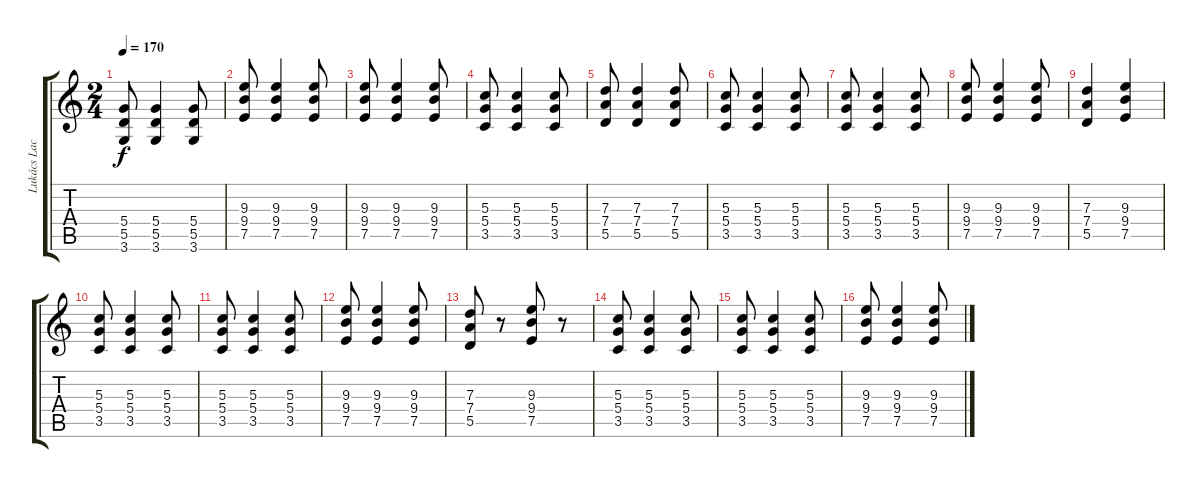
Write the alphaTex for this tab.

\track ("Lukács Laci (gitár)" "Lukács Lac") {instrument overdrivenguitar}
\staff {score tabs}
\tuning (E4 B3 G3 D3 A2 E2) {hide}
\ts (2 4)
\tempo 170
\clef g2
\ks c
(5.4 5.5 3.6).8{dy f} (5.4 5.5 3.6).4 (5.4 5.5 3.6).8 |
(9.3 9.4 7.5).8 (9.3 9.4 7.5).4 (9.3 9.4 7.5).8 |
(9.3 9.4 7.5).8 (9.3 9.4 7.5).4 (9.3 9.4 7.5).8 |
(5.3 5.4 3.5).8 (5.3 5.4 3.5).4 (5.3 5.4 3.5).8 |
(7.3 7.4 5.5).8 (7.3 7.4 5.5).4 (7.3 7.4 5.5).8 |
(5.3 5.4 3.5).8 (5.3 5.4 3.5).4 (5.3 5.4 3.5).8 |
(5.3 5.4 3.5).8 (5.3 5.4 3.5).4 (5.3 5.4 3.5).8 |
(9.3 9.4 7.5).8 (9.3 9.4 7.5).4 (9.3 9.4 7.5).8 |
(7.3 7.4 5.5).4 (9.3 9.4 7.5).4 |
(5.3 5.4 3.5).8 (5.3 5.4 3.5).4 (5.3 5.4 3.5).8 |
(5.3 5.4 3.5).8 (5.3 5.4 3.5).4 (5.3 5.4 3.5).8 |
(9.3 9.4 7.5).8 (9.3 9.4 7.5).4 (9.3 9.4 7.5).8 |
(7.3 7.4 5.5).8 r.8 (9.3 9.4 7.5).8 r.8 |
(5.3 5.4 3.5).8 (5.3 5.4 3.5).4 (5.3 5.4 3.5).8 |
(5.3 5.4 3.5).8 (5.3 5.4 3.5).4 (5.3 5.4 3.5).8 |
(9.3 9.4 7.5).8 (9.3 9.4 7.5).4 (9.3 9.4 7.5).8
